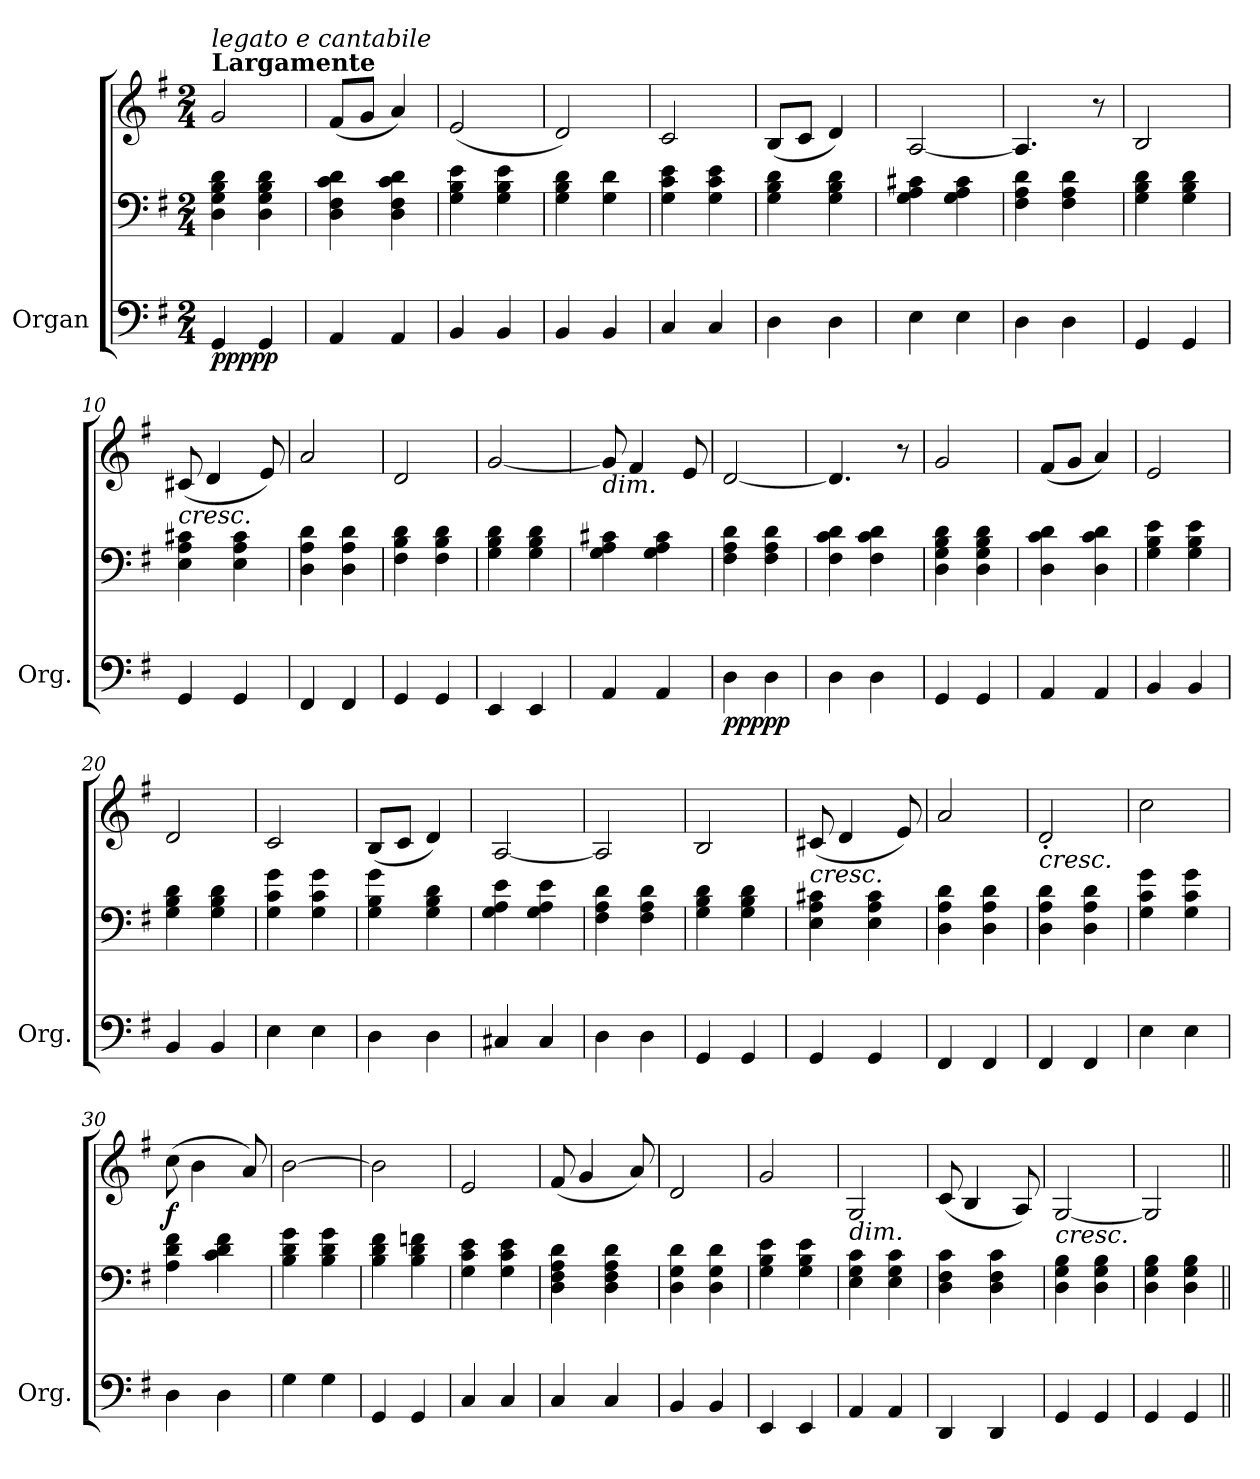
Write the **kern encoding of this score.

**kern	**kern	**kern	**dynam
*part1	*part1	*part1	*part1
*staff3	*staff2	*staff1	*staff1/2/3
*I"Organ	*	*	*
*I'Org.	*	*	*
*clefF4	*clefF4	*clefG2	*
*k[f#]	*k[f#]	*k[f#]	*
*M2/4	*M2/4	*M2/4	*
=1	=1	=1	=1
!	!	!LO:TX:a:B:t=Largamente	!
!	!	!LO:TX:a:i:t=legato e cantabile	!
!	!	!	!LO:DY:b=3
!	!	!	!LO:DY:n=1:b=2
!	!	!	!LO:DY:n=2:b
4GG/	4D\ 4G\ 4B\ 4d\	2g/	pp pp p
4GG/	4D\ 4G\ 4B\ 4d\	.	.
=2	=2	=2	=2
4AA/	4D\ 4F#\ 4c\ 4d\	(<8f#/L	.
.	.	8g/J	.
4AA/	4D\ 4F#\ 4c\ 4d\	4a/)	.
=3	=3	=3	=3
4BB/	4G\ 4B\ 4e\	(<2e/	.
4BB/	4G\ 4B\ 4e\	.	.
=4	=4	=4	=4
4BB/	4G\ 4B\ 4d\	2d/)	.
4BB/	4G\ 4d\	.	.
=5	=5	=5	=5
4C/	4G\ 4c\ 4e\	2c/	.
4C/	4G\ 4c\ 4e\	.	.
=6	=6	=6	=6
4D\	4G\ 4B\ 4d\	(<8B/L	.
.	.	8c/J	.
4D\	4G\ 4B\ 4d\	4d/)	.
=7	=7	=7	=7
4E\	4G\ 4A\ 4c#X\	[2A/	.
4E\	4G\ 4A\ 4c#\	.	.
=8	=8	=8	=8
4D\	4F#\ 4A\ 4d\	4.A/]	.
4D\	4F#\ 4A\ 4d\	.	.
.	.	8r	.
=9	=9	=9	=9
4GG/	4G\ 4B\ 4d\	2B/	.
4GG/	4G\ 4B\ 4d\	.	.
=10	=10	=10	=10
!	!	!LO:TX:b:i:t=cresc.	!
4GG/	4E\ 4A\ 4c#X\	(<8c#X/	.
.	.	4d/	.
4GG/	4E\ 4A\ 4c#\	.	.
.	.	8e/)	.
=11	=11	=11	=11
!	!	!	!LO:DY:b=3
!	!	!	!LO:DY:n=1:b=2
!	!	!	!LO:DY:n=2:b
4FF#/	4D\ 4A\ 4d\	2a/	p p mp
4FF#/	4D\ 4A\ 4d\	.	.
=12	=12	=12	=12
4GG/	4F#\ 4B\ 4d\	2d/	.
4GG/	4F#\ 4B\ 4d\	.	.
!!LO:LB:g=z
=13	=13	=13	=13
4EE/	4G\ 4B\ 4d\	[2g/	.
4EE/	4G\ 4B\ 4d\	.	.
=14	=14	=14	=14
!	!	!LO:TX:b:i:t=dim.	!
4AA/	4G\ 4A\ 4c#X\	8g/]	.
.	.	4f#/	.
4AA/	4G\ 4A\ 4c#\	.	.
.	.	8e/	.
=15	=15	=15	=15
!	!	!	!LO:DY:b=3
!	!	!	!LO:DY:n=1:b=2
!	!	!	!LO:DY:n=2:b
4D\	4F#\ 4A\ 4d\	[2d/	pp pp p
4D\	4F#\ 4A\ 4d\	.	.
=16	=16	=16	=16
4D\	4F#\ 4c\ 4d\	4.d/]	.
4D\	4F#\ 4c\ 4d\	.	.
.	.	8r	.
=17	=17	=17	=17
4GG/	4D\ 4G\ 4B\ 4d\	2g/	.
4GG/	4D\ 4G\ 4B\ 4d\	.	.
=18	=18	=18	=18
4AA/	4D\ 4c\ 4d\	(<8f#/L	.
.	.	8g/J	.
4AA/	4D\ 4c\ 4d\	4a/)	.
=19	=19	=19	=19
4BB/	4G\ 4B\ 4e\	2e/	.
4BB/	4G\ 4B\ 4e\	.	.
=20	=20	=20	=20
4BB/	4G\ 4B\ 4d\	2d/	.
4BB/	4G\ 4B\ 4d\	.	.
=21	=21	=21	=21
4E\	4G\ 4c\ 4g\	2c/	.
4E\	4G\ 4c\ 4g\	.	.
=22	=22	=22	=22
4D\	4G\ 4B\ 4g\	(<8B/L	.
.	.	8c/J	.
4D\	4G\ 4B\ 4d\	4d/)	.
=23	=23	=23	=23
4C#X/	4G\ 4A\ 4e\	[2A/	.
4C#/	4G\ 4A\ 4e\	.	.
=24	=24	=24	=24
4D\	4F#\ 4A\ 4d\	2A/]	.
4D\	4F#\ 4A\ 4d\	.	.
!!LO:LB:g=z
=25	=25	=25	=25
4GG/	4G\ 4B\ 4d\	2B/	.
4GG/	4G\ 4B\ 4d\	.	.
=26	=26	=26	=26
!	!	!LO:TX:b:i:t=cresc.	!
4GG/	4E\ 4A\ 4c#X\	(<8c#X/	.
.	.	4d/	.
4GG/	4E\ 4A\ 4c#\	.	.
.	.	8e/)	.
=27	=27	=27	=27
!	!	!	!LO:DY:b=3
!	!	!	!LO:DY:n=1:b=2
!	!	!	!LO:DY:n=2:b
4FF#/	4D\ 4A\ 4d\	2a/	p p mp
4FF#/	4D\ 4A\ 4d\	.	.
=28	=28	=28	=28
!	!	!LO:TX:b:i:t=cresc.	!
4FF#/	4D\ 4A\ 4d\	2d'/	.
4FF#/	4D\ 4A\ 4d\	.	.
=29	=29	=29	=29
4E\	4G\ 4c\ 4g\	2cc\	.
4E\	4G\ 4c\ 4g\	.	.
=30	=30	=30	=30
!	!	!	!LO:DY:b
4D\	4A\ 4d\ 4f#\	(>8cc\	f
.	.	4b\	.
4D\	4c\ 4d\ 4f#\	.	.
.	.	8a/)	.
=31	=31	=31	=31
4G\	4B\ 4d\ 4g\	[2b\	.
4G\	4B\ 4d\ 4g\	.	.
=32	=32	=32	=32
4GG/	4B\ 4d\ 4f#\	2b\]	.
4GG/	4B\ 4d\ 4fn\	.	.
=33	=33	=33	=33
4C/	4G\ 4c\ 4e\	2e/	.
4C/	4G\ 4c\ 4e\	.	.
=34	=34	=34	=34
4C/	4D\ 4F#\ 4A\ 4d\	(<8f#/	.
.	.	4g/	.
4C/	4D\ 4F#\ 4A\ 4d\	.	.
.	.	8a/)	.
=35	=35	=35	=35
4BB/	4D\ 4G\ 4d\	2d/	.
4BB/	4D\ 4G\ 4d\	.	.
=36	=36	=36	=36
4EE/	4G\ 4B\ 4e\	2g/	.
4EE/	4G\ 4B\ 4e\	.	.
!!LO:PB:g=z
=37	=37	=37	=37
!	!	!LO:TX:b:i:t=dim.	!
4AA/	4E\ 4G\ 4c\	2G/	.
4AA/	4E\ 4G\ 4c\	.	.
=38	=38	=38	=38
4DD/	4D\ 4F#\ 4c\	(<8c/	.
.	.	4B/	.
4DD/	4D\ 4F#\ 4c\	.	.
.	.	8A/)	.
=39	=39	=39	=39
!	!	!LO:TX:b:i:t=cresc.	!
4GG/	4D\ 4G\ 4B\	[2G/	.
4GG/	4D\ 4G\ 4B\	.	.
=40	=40	=40	=40
4GG/	4D\ 4G\ 4B\	2G/]	.
4GG/	4D\ 4G\ 4B\	.	.
=||	=||	=||	=||
*-	*-	*-	*-
